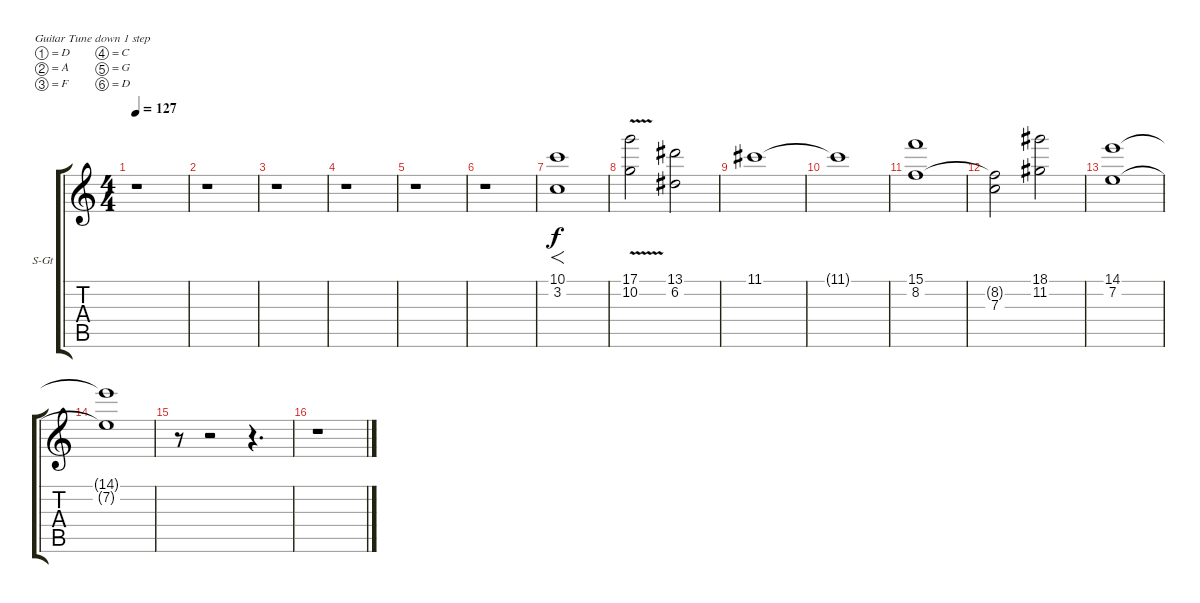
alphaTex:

\bracketExtendMode groupsimilarinstruments
\firstSystemTrackNameOrientation horizontal
\otherSystemsTrackNameOrientation horizontal
\track ("Martin Keyboard1" "S-Gt") {instrument fx7echoes}
\staff {score tabs}
\tuning (D4 A3 F3 C3 G2 D2)
\displaytranspose 12
\ts (4 4)
\tempo 127
\clef g2
\ks c
r.1{dy f} |
r.1 |
r.1 |
r.1 |
r.1 |
r.1 |
(10.1 3.2).1{f} |
(17.1{v} 10.2{v}).2 (13.1 6.2).2 |
11.1.1 |
11.1{t}.1 |
(15.1 8.2).1 |
(8.2{t} 7.3).2 (18.1 11.2).2 |
(14.1 7.2).1 |
(14.1{t} 7.2{t}).1 |
r.8 r.2 r.4{d} |
r.1
